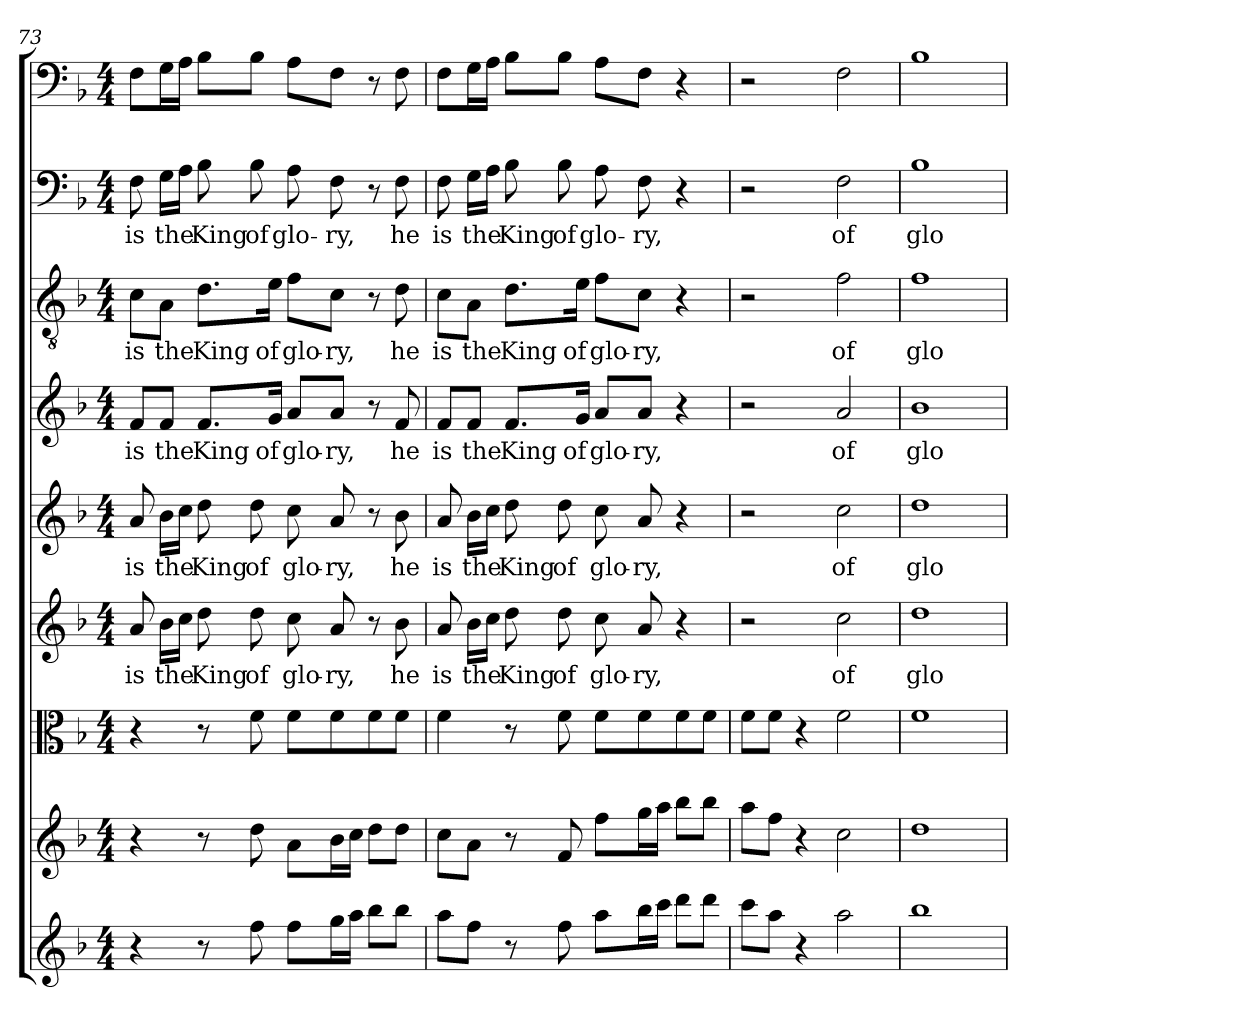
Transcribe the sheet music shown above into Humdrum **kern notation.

**kern	**kern	**kern	**kern	**text	**kern	**text	**kern	**text	**kern	**text	**kern	**text	**kern
*part9	*part8	*part7	*part6	*part6	*part5	*part5	*part4	*part4	*part3	*part3	*part2	*part2	*part1
*staff9	*staff8	*staff7	*staff6	*staff6	*staff5	*staff5	*staff4	*staff4	*staff3	*staff3	*staff2	*staff2	*staff1
*clefG2	*clefG2	*clefC3	*clefG2	*	*clefG2	*	*clefG2	*	*clefGv2	*	*clefF4	*	*clefF4
*k[b-]	*k[b-]	*k[b-]	*k[b-]	*	*k[b-]	*	*k[b-]	*	*k[b-]	*	*k[b-]	*	*k[b-]
*F:	*F:	*F:	*F:	*	*F:	*	*F:	*	*F:	*	*F:	*	*F:
*M4/4	*M4/4	*M4/4	*M4/4	*	*M4/4	*	*M4/4	*	*M4/4	*	*M4/4	*	*M4/4
=73	=73	=73	=73	=73	=73	=73	=73	=73	=73	=73	=73	=73	=73
4r	4r	4r	8a/	is	8a/	is	8f/L	is	8c\L	is	8F\	is	8F\L
.	.	.	16b-\LL	the	16b-\LL	the	8f/J	the	8A\J	the	16G\LL	the	16G\L
.	.	.	16cc\JJ	.	16cc\JJ	.	.	.	.	.	16A\JJ	.	16A\JJ
8r	8r	8r	8dd\	King	8dd\	King	8.f/L	King	8.d\L	King	8B-\	King	8B-\L
8ff\	8dd\	8f\	8dd\	of	8dd\	of	.	.	.	.	8B-\	of	8B-\J
.	.	.	.	.	.	.	16g/Jk	of	16e\Jk	of	.	.	.
8ff\L	8a\L	8f\L	8cc\	glo-	8cc\	glo-	8a/L	glo-	8f\L	glo-	8A\	glo-	8A\L
16gg\L	16b-\L	8f\	8a/	-ry,	8a/	-ry,	8a/J	-ry,	8c\J	-ry,	8F\	-ry,	8F\J
16aa\JJ	16cc\JJ	.	.	.	.	.	.	.	.	.	.	.	.
8bb-\L	8dd\L	8f\	8r	.	8r	.	8r	.	8r	.	8r	.	8r
8bb-\J	8dd\J	8f\J	8b-\	he	8b-\	he	8f/	he	8d\	he	8F\	he	8F\
=74	=74	=74	=74	=74	=74	=74	=74	=74	=74	=74	=74	=74	=74
8aa\L	8cc\L	4f\	8a/	is	8a/	is	8f/L	is	8c\L	is	8F\	is	8F\L
8ff\J	8a\J	.	16b-\LL	the	16b-\LL	the	8f/J	the	8A\J	the	16G\LL	the	16G\L
.	.	.	16cc\JJ	.	16cc\JJ	.	.	.	.	.	16A\JJ	.	16A\JJ
8r	8r	8r	8dd\	King	8dd\	King	8.f/L	King	8.d\L	King	8B-\	King	8B-\L
8ff\	8f/	8f\	8dd\	of	8dd\	of	.	.	.	.	8B-\	of	8B-\J
.	.	.	.	.	.	.	16g/Jk	of	16e\Jk	of	.	.	.
8aa\L	8ff\L	8f\L	8cc\	glo-	8cc\	glo-	8a/L	glo-	8f\L	glo-	8A\	glo-	8A\L
16bb-\L	16gg\L	8f\	8a/	-ry,	8a/	-ry,	8a/J	-ry,	8c\J	-ry,	8F\	-ry,	8F\J
16ccc\JJ	16aa\JJ	.	.	.	.	.	.	.	.	.	.	.	.
8ddd\L	8bb-\L	8f\	4r	.	4r	.	4r	.	4r	.	4r	.	4r
8ddd\J	8bb-\J	8f\J	.	.	.	.	.	.	.	.	.	.	.
=75	=75	=75	=75	=75	=75	=75	=75	=75	=75	=75	=75	=75	=75
8ccc\L	8aa\L	8f\L	2r	.	2r	.	2r	.	2r	.	2r	.	2r
8aa\J	8ff\J	8f\J	.	.	.	.	.	.	.	.	.	.	.
4r	4r	4r	.	.	.	.	.	.	.	.	.	.	.
2aa\	2cc\	2f\	2cc\	of	2cc\	of	2a/	of	2f\	of	2F\	of	2F\
=76	=76	=76	=76	=76	=76	=76	=76	=76	=76	=76	=76	=76	=76
1bb-\	1dd\	1f\	1dd\	glo-	1dd\	glo-	1b-/	glo-	1f\	glo-	1B-\	glo-	1B-\
=	=	=	=	=	=	=	=	=	=	=	=	=	=
*-	*-	*-	*-	*-	*-	*-	*-	*-	*-	*-	*-	*-	*-
